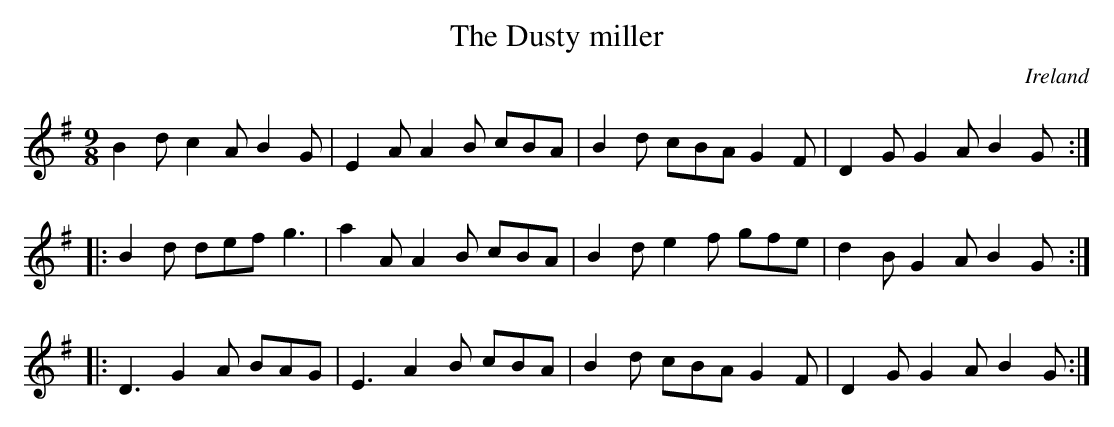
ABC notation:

X:1
T:Dusty miller, The
O:Ireland
M:9/8
K:G
B2d c2A B2G | E2A A2B cBA | \
   B2d cBA G2F | D2G G2A B2G :|
|: B2d def g3 | a2A A2B cBA | \
   B2d e2f gfe | d2B G2A B2G :|
|: D3 G2A BAG | E3 A2B cBA | \
   B2d cBA G2F | D2G G2A B2G:|
